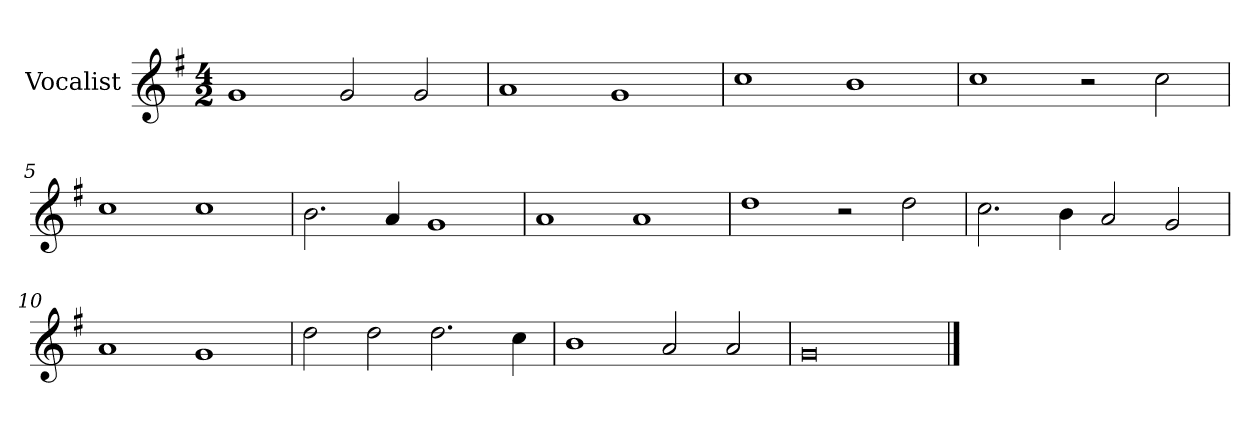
**kern
*part1
*staff1
*I"Vocalist
*k[f#]
*G:
*M4/2
=1
1g
2g
2g
=2
1a
1g
=3
1cc
1b
=4
1cc
2r
2cc
=5
1cc
1cc
=6
2.b
4a
1g
=7
1a
1a
=8
1dd
2r
2dd
=9
2.cc
4b
2a
2g
=10
1a
1g
=11
2dd
2dd
2.dd
4cc
=12
1b
2a
2a
=13
0g
==
*-
